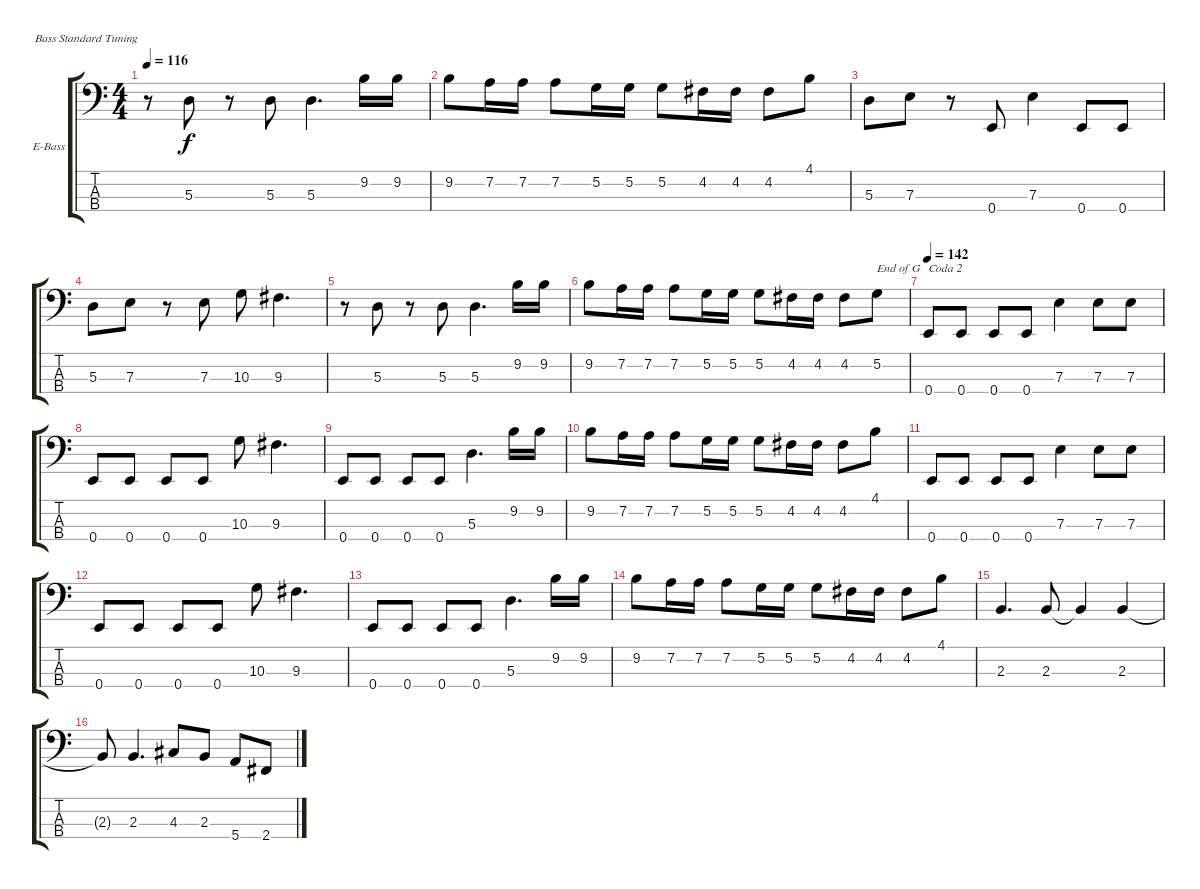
\bracketExtendMode groupsimilarinstruments
\firstSystemTrackNameOrientation horizontal
\otherSystemsTrackNameOrientation horizontal
\track ("BASS" "E-Bass") {instrument electricbassfinger}
\staff {score tabs}
\tuning (G2 D2 A1 E1)
\ts (4 4)
\tempo 116
\clef f4
\ks c
r.8{dy f} 5.3.8 r.8 5.3.8 5.3.4{d} 9.2.16 9.2.16 |
9.2.8 7.2.16 7.2.16 7.2.8 5.2.16 5.2.16 5.2.8 4.2.16 4.2.16 4.2.8 4.1.8 |
5.3.8 7.3.8 r.8 0.4.8 7.3.4 0.4.8 0.4.8 |
5.3.8 7.3.8 r.8 7.3.8 10.3.8 9.3.4{d} |
r.8 5.3.8 r.8 5.3.8 5.3.4{d} 9.2.16 9.2.16 |
9.2.8 7.2.16 7.2.16 7.2.8 5.2.16 5.2.16 5.2.8 4.2.16 4.2.16 4.2.8 5.2.8{txt "End of G"} |
\tempo 142
0.4.8{txt "Coda 2"} 0.4.8 0.4.8 0.4.8 7.3.4 7.3.8 7.3.8 |
0.4.8 0.4.8 0.4.8 0.4.8 10.3.8 9.3.4{d} |
0.4.8 0.4.8 0.4.8 0.4.8 5.3.4{d} 9.2.16 9.2.16 |
9.2.8 7.2.16 7.2.16 7.2.8 5.2.16 5.2.16 5.2.8 4.2.16 4.2.16 4.2.8 4.1.8 |
0.4.8 0.4.8 0.4.8 0.4.8 7.3.4 7.3.8 7.3.8 |
0.4.8 0.4.8 0.4.8 0.4.8 10.3.8 9.3.4{d} |
0.4.8 0.4.8 0.4.8 0.4.8 5.3.4{d} 9.2.16 9.2.16 |
9.2.8 7.2.16 7.2.16 7.2.8 5.2.16 5.2.16 5.2.8 4.2.16 4.2.16 4.2.8 4.1.8 |
2.3.4{d} 2.3.8 2.3{t}.4 2.3.4 |
2.3{t}.8 2.3.4{d} 4.3.8 2.3.8 5.4.8 2.4.8
